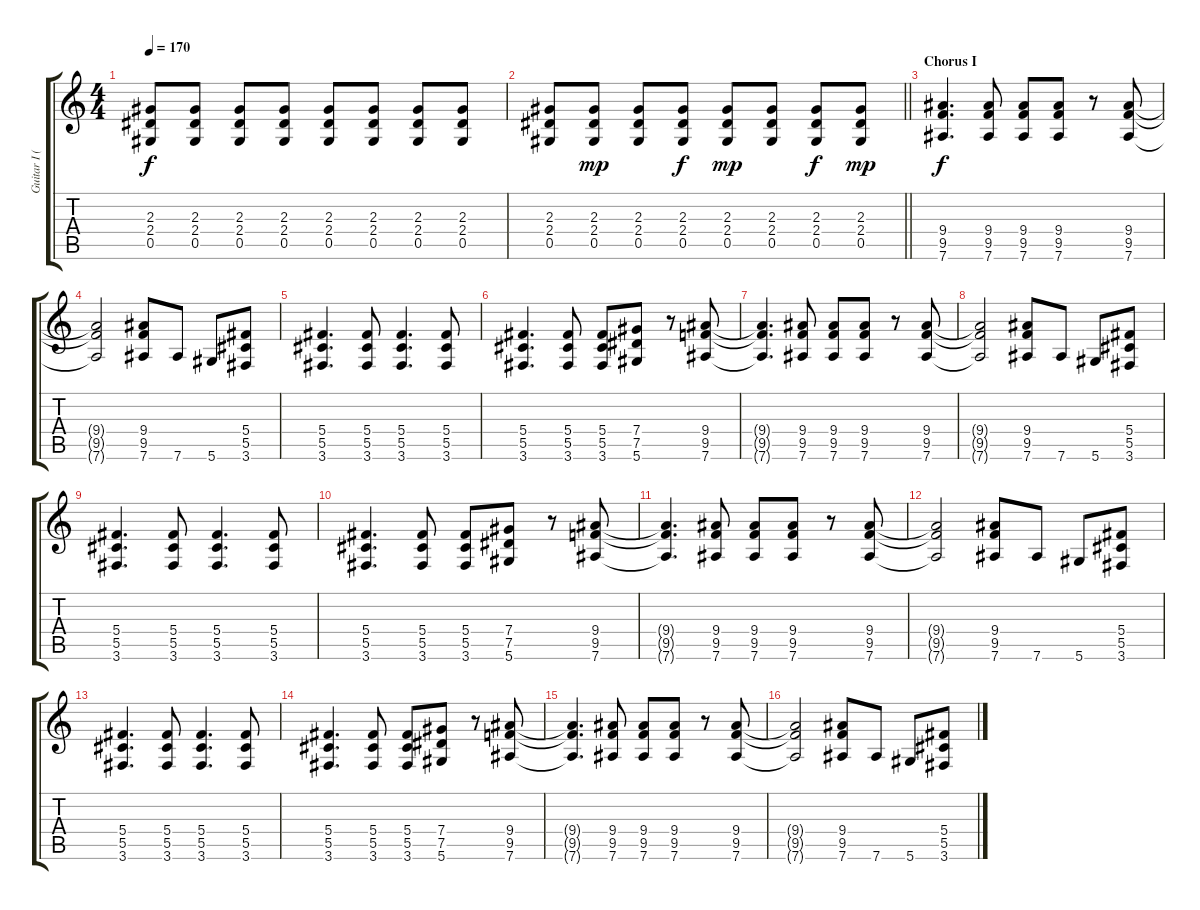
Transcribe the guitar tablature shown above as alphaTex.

\track ("Guitar I (Izzy)" "Guitar I (") {instrument distortionguitar}
\staff {score tabs}
\tuning (Eb4 Bb3 Gb3 Db3 Ab2 Eb2) {hide}
\ts (4 4)
\tempo 170
\clef g2
\ks c
(2.3 2.4 0.5).8{dy f} (2.3 2.4 0.5).8 (2.3 2.4 0.5).8 (2.3 2.4 0.5).8 (2.3 2.4 0.5).8 (2.3 2.4 0.5).8 (2.3 2.4 0.5).8 (2.3 2.4 0.5).8 |
\barLineRight lightlight
(2.3 2.4 0.5).8 (2.3 2.4 0.5).8{dy mp} (2.3 2.4 0.5).8 (2.3 2.4 0.5).8{dy f} (2.3 2.4 0.5).8{dy mp} (2.3 2.4 0.5).8 (2.3 2.4 0.5).8{dy f} (2.3 2.4 0.5).8{dy mp} |
\section ("" "Chorus I")
(9.4 9.5 7.6).4{d dy f} (9.4 9.5 7.6).8 (9.4 9.5 7.6).8 (9.4 9.5 7.6).8 r.8 (9.4 9.5 7.6).8 |
(9.4{t} 9.5{t} 7.6{t}).2 (9.4 9.5 7.6).8 7.6.8 5.6.8 (5.4 5.5 3.6).8 |
(5.4 5.5 3.6).4{d} (5.4 5.5 3.6).8 (5.4 5.5 3.6).4{d} (5.4 5.5 3.6).8 |
(5.4 5.5 3.6).4{d} (5.4 5.5 3.6).8 (5.4 5.5 3.6).8 (7.4 7.5 5.6).8 r.8 (9.4 9.5 7.6).8 |
(9.4{t} 9.5{t} 7.6{t}).4{d} (9.4 9.5 7.6).8 (9.4 9.5 7.6).8 (9.4 9.5 7.6).8 r.8 (9.4 9.5 7.6).8 |
(9.4{t} 9.5{t} 7.6{t}).2 (9.4 9.5 7.6).8 7.6.8 5.6.8 (5.4 5.5 3.6).8 |
(5.4 5.5 3.6).4{d} (5.4 5.5 3.6).8 (5.4 5.5 3.6).4{d} (5.4 5.5 3.6).8 |
(5.4 5.5 3.6).4{d} (5.4 5.5 3.6).8 (5.4 5.5 3.6).8 (7.4 7.5 5.6).8 r.8 (9.4 9.5 7.6).8 |
(9.4{t} 9.5{t} 7.6{t}).4{d} (9.4 9.5 7.6).8 (9.4 9.5 7.6).8 (9.4 9.5 7.6).8 r.8 (9.4 9.5 7.6).8 |
(9.4{t} 9.5{t} 7.6{t}).2 (9.4 9.5 7.6).8 7.6.8 5.6.8 (5.4 5.5 3.6).8 |
(5.4 5.5 3.6).4{d} (5.4 5.5 3.6).8 (5.4 5.5 3.6).4{d} (5.4 5.5 3.6).8 |
(5.4 5.5 3.6).4{d} (5.4 5.5 3.6).8 (5.4 5.5 3.6).8 (7.4 7.5 5.6).8 r.8 (9.4 9.5 7.6).8 |
(9.4{t} 9.5{t} 7.6{t}).4{d} (9.4 9.5 7.6).8 (9.4 9.5 7.6).8 (9.4 9.5 7.6).8 r.8 (9.4 9.5 7.6).8 |
(9.4{t} 9.5{t} 7.6{t}).2 (9.4 9.5 7.6).8 7.6.8 5.6.8 (5.4 5.5 3.6).8
